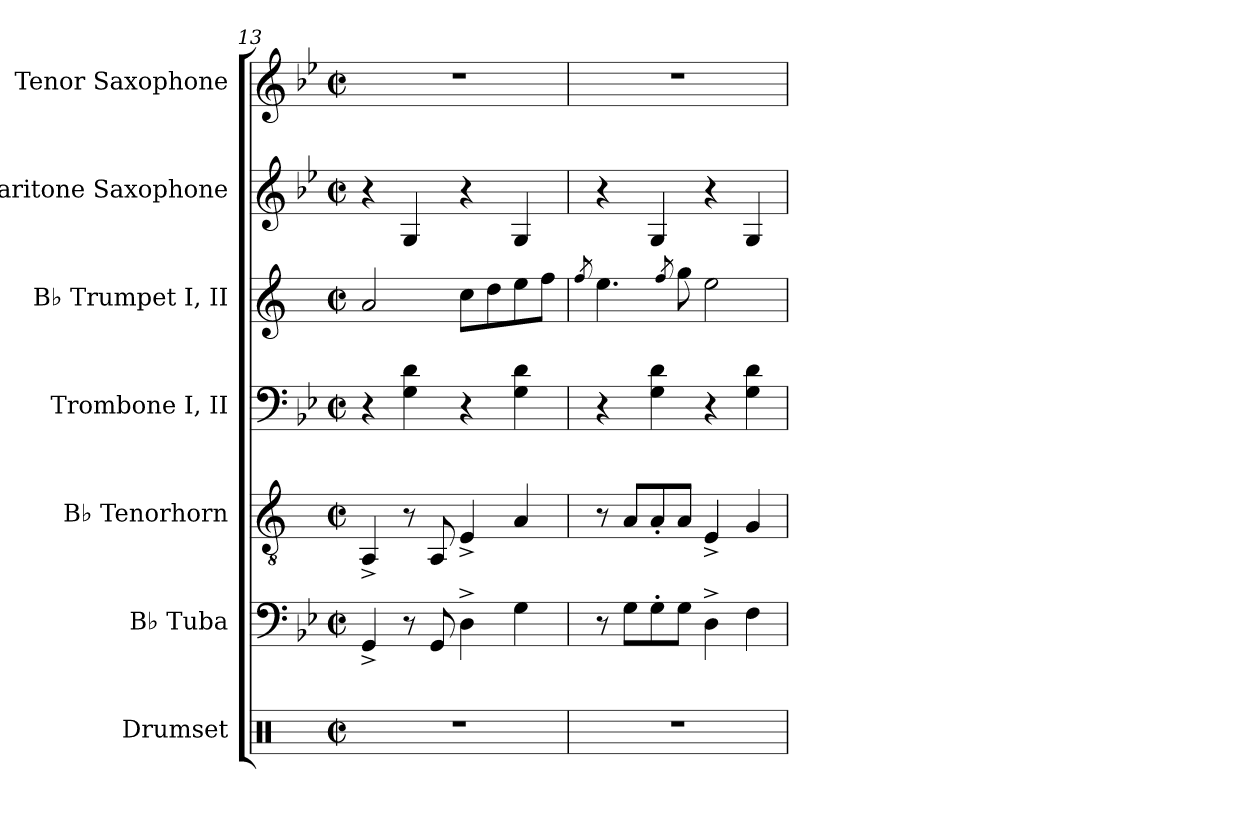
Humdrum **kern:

**kern	**kern	**kern	**kern	**kern	**kern	**kern
*part7	*part6	*part5	*part4	*part3	*part2	*part1
*staff7	*staff6	*staff5	*staff4	*staff3	*staff2	*staff1
*I"Drumset	*I"B♭ Tuba	*I"B♭ Tenorhorn	*I"Trombone I, II	*I"B♭ Trumpet I, II	*I"Baritone Saxophone	*I"Tenor Saxophone
*I'D. Set	*I'B♭ Tba.	*I'B♭ Tenh.	*I'Tbn. I, II	*I'B♭ Tpt. I, II	*I'Bar. Sax.	*I'T. Sax.
*clefX	*clefF4	*clefGv2	*clefF4	*clefG2	*clefG2	*clefG2
*	*	*ITrd1c2	*	*ITrd1c2	*ITrd12c21	*ITrd8c14
*k[]	*k[b-e-]	*k[b-e-]	*k[b-e-]	*k[b-e-]	*k[b-e-]	*k[b-e-]
*M2/2	*M2/2	*M2/2	*M2/2	*M2/2	*M2/2	*M2/2
*met(c|)	*met(c|)	*met(c|)	*met(c|)	*met(c|)	*met(c|)	*met(c|)
=13	=13	=13	=13	=13	=13	=13
1r	4GG^	4GG^	4r	2g	4r	1r
.	8r	8r	4G 4d	.	4GG	.
.	8GG	8GG	.	.	.	.
.	4D^	4D^	4r	8b-L	4r	.
.	.	.	.	8cc	.	.
.	4G	4G	4G 4d	8dd	4GG	.
.	.	.	.	8ee-J	.	.
=14	=14	=14	=14	=14	=14	=14
.	.	.	.	8qee-	.	.
1r	8r	8r	4r	4.dd	4r	1r
.	8GL	8GL	.	.	.	.
.	8G'	8G'	4G 4d	.	4GG	.
.	.	.	.	8qee-	.	.
.	8GJ	8GJ	.	8ff	.	.
.	4D^	4D^	4r	2dd	4r	.
.	4F	4F	4G 4d	.	4GG	.
=	=	=	=	=	=	=
*-	*-	*-	*-	*-	*-	*-
